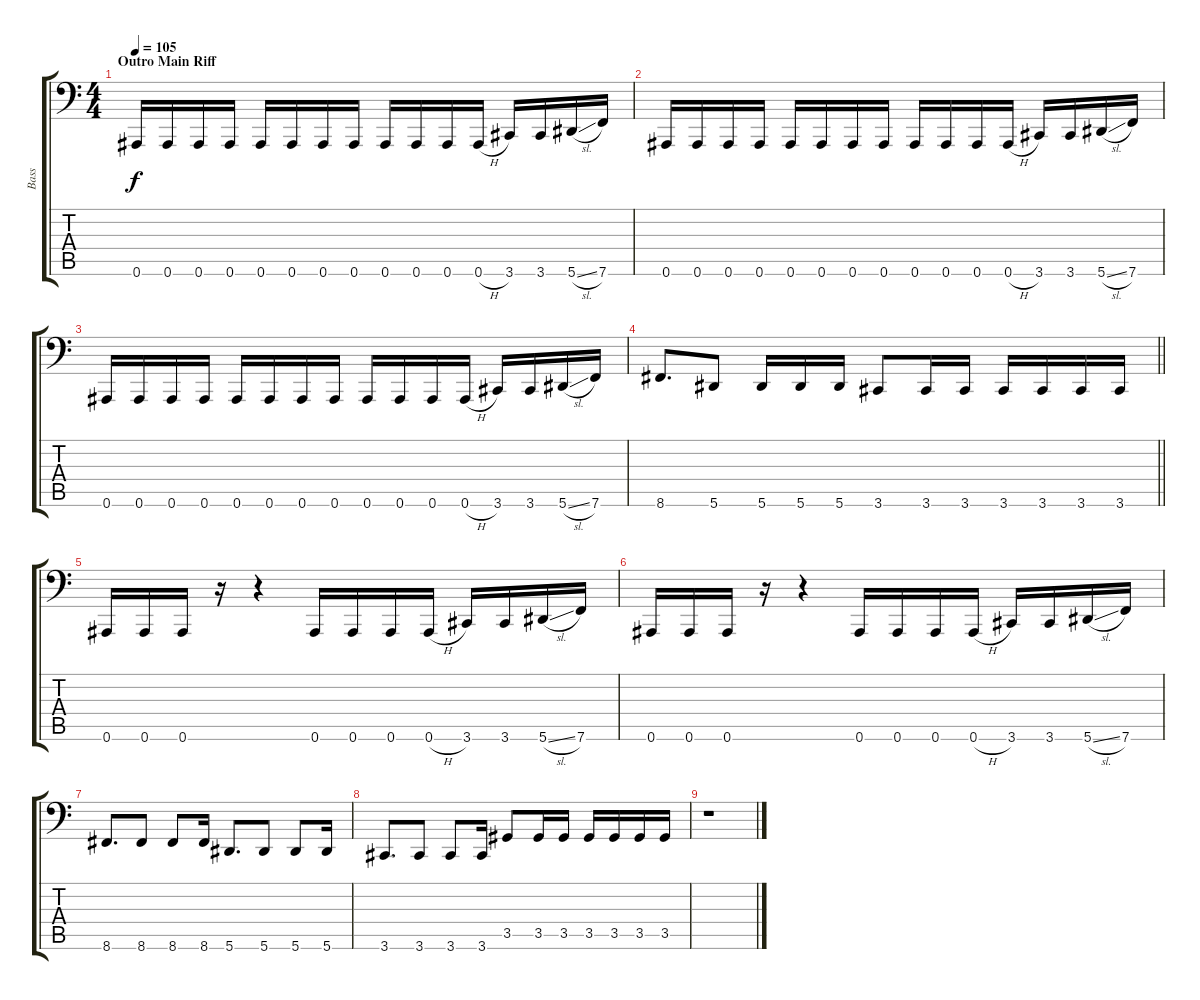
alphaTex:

\track ("Bass" "Bass") {instrument electricbassfinger}
\staff {score tabs}
\tuning (C3 G2 Eb2 Bb1 F1 Bb0) {hide}
\ts (4 4)
\section ("" "Outro Main Riff")
\tempo 105
\clef f4
\ks c
0.6.16{dy f} 0.6.16 0.6.16 0.6.16 0.6.16 0.6.16 0.6.16 0.6.16 0.6.16 0.6.16 0.6.16 0.6{h}.16 3.6.16 3.6.16 5.6{sl}.16 7.6.16 |
0.6.16 0.6.16 0.6.16 0.6.16 0.6.16 0.6.16 0.6.16 0.6.16 0.6.16 0.6.16 0.6.16 0.6{h}.16 3.6.16 3.6.16 5.6{sl}.16 7.6.16 |
0.6.16 0.6.16 0.6.16 0.6.16 0.6.16 0.6.16 0.6.16 0.6.16 0.6.16 0.6.16 0.6.16 0.6{h}.16 3.6.16 3.6.16 5.6{sl}.16 7.6.16 |
\barLineRight lightlight
8.6.8{d} 5.6.8 5.6.16 5.6.16 5.6.16 3.6.8 3.6.16 3.6.16 3.6.16 3.6.16 3.6.16 3.6.16 |
\section ("" "")
0.6.16 0.6.16 0.6.16 r.16 r.4 0.6.16 0.6.16 0.6.16 0.6{h}.16 3.6.16 3.6.16 5.6{sl}.16 7.6.16 |
0.6.16 0.6.16 0.6.16 r.16 r.4 0.6.16 0.6.16 0.6.16 0.6{h}.16 3.6.16 3.6.16 5.6{sl}.16 7.6.16 |
8.6.8{d} 8.6.8 8.6.8 8.6.16 5.6.8{d} 5.6.8 5.6.8 5.6.16 |
3.6.8{d} 3.6.8 3.6.8 3.6.16 3.5.8 3.5.16 3.5.16 3.5.16 3.5.16 3.5.16 3.5.16 |
r.1
